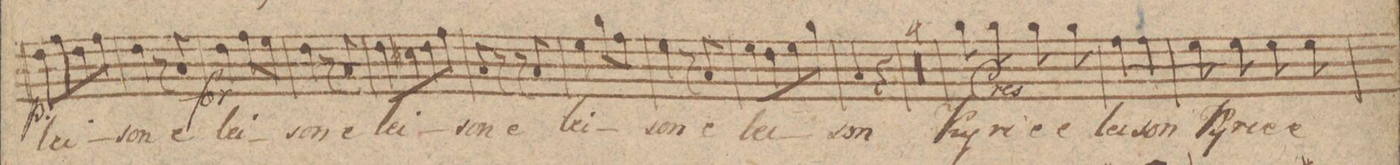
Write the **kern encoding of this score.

**kern	**text	**dynam
*I"Canto	*	*
*clefC1	*	*
*k[f#c#g#d#]	*	*
*M2/4	*	*
8b\L	-lei-	p
8dd#\	.	.
8b\	.	.
8dd#\J	.	.
=83	=83	=83
4b\	-son	.
8r	.	.
8f#/	e-	.
=84	=84	=84
4b\	-lei-	f
8dd#\L	.	.
8cc#\J	.	.
=85	=85	=85
4b\	-son	.
8r	.	.
8f#/	e-	.
=86	=86	=86
8b\L	-lei-	.
8a#X\	.	.
8b\	.	.
8dd#\J	.	.
=87	=87	=87
8f#/	-son	.
8r	.	.
8r	.	.
8f#/	e-	.
=88	=88	=88
4cc#\	-lei-	.
8ee\L	.	.
8dd#\J	.	.
=89	=89	=89
4cc#\	-son	.
8r	.	.
8f#/	e-	.
=90	=90	=90
8cc#\L	-lei-	.
8b\	.	.
8cc#\	.	.
8ee\J	.	.
=91	=91	=91
4f#/	-son	.
4r	.	.
=92	=92	=92
0r	.	.
=93	=93	=93
=94	=94	=94
=95	=95	=95
=96	=96	=96
8ee\	Ky-	.
8ee\	-ri-	<
8ee\	-e	.
8ee\	e-	.
=97	=97	=97
4dd#\	-lei-	.
4dd#\	-son	.
=98	=98	=98
8cc#\	Ky-	.
8cc#\	-ri-	.
8cc#\	-e	.
8cc#\	e-	.
=99	=99	=99
*-	*-	*-
